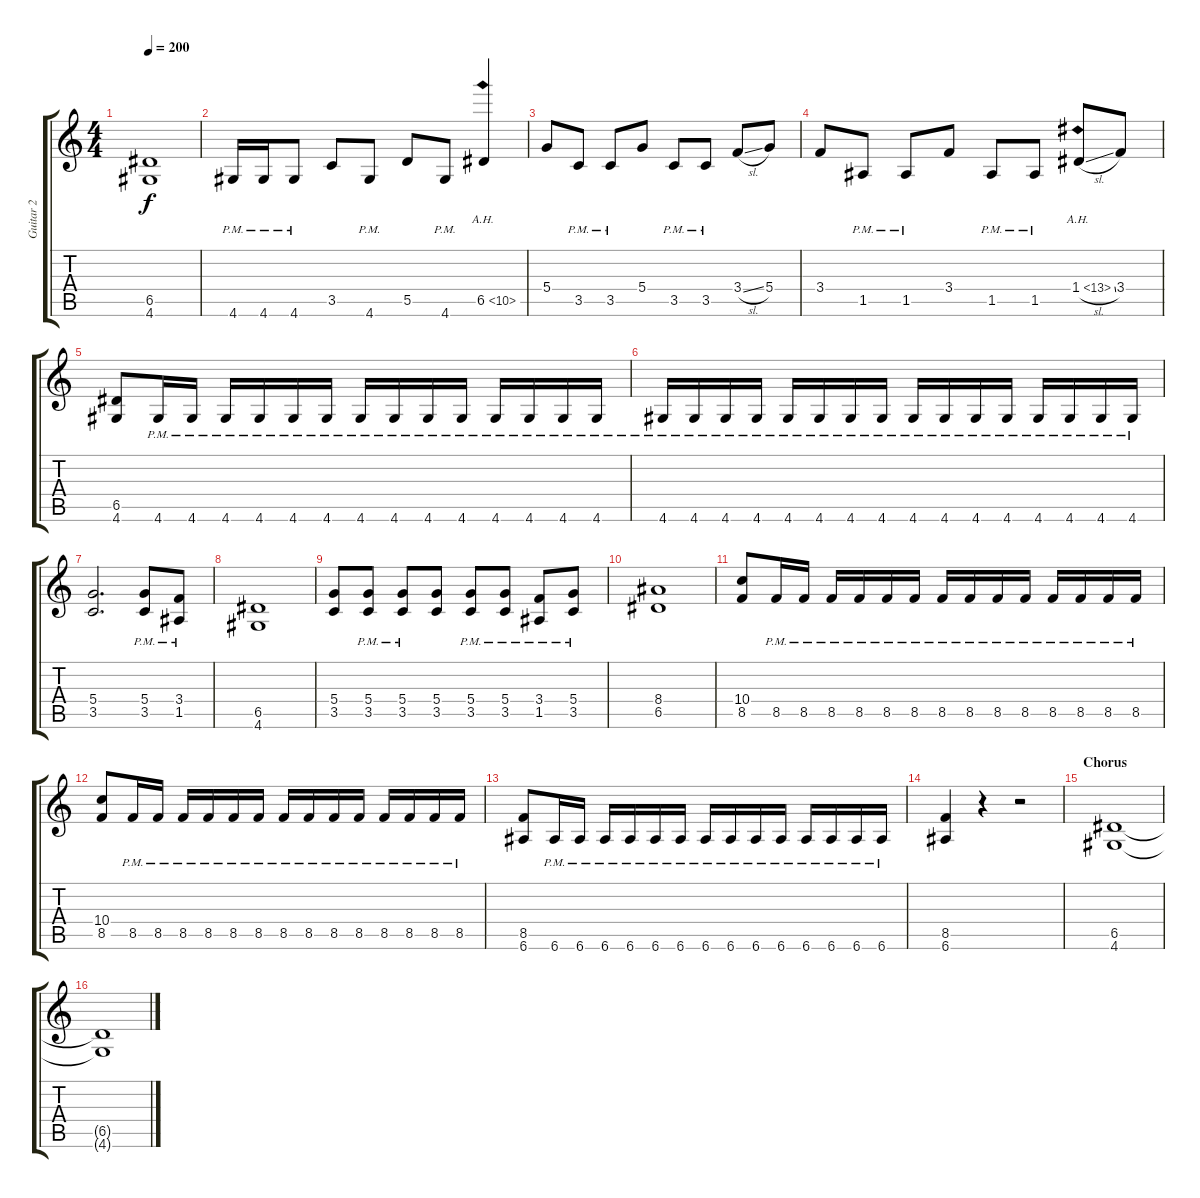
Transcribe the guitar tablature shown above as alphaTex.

\track ("Guitar 2" "Guitar 2") {instrument distortionguitar}
\staff {score tabs}
\tuning (E4 B3 G3 D3 A2 E2) {hide}
\ts (4 4)
\tempo 200
\clef g2
\ks c
(6.5 4.6).1{dy f} |
4.6{pm}.16 4.6{pm}.16 4.6{pm}.8 3.5.8 4.6{pm}.8 5.5.8 4.6{pm}.8 6.5{ah 4}.4 |
5.4.8 3.5{pm}.8 3.5{pm}.8 5.4.8 3.5{pm}.8 3.5{pm}.8 3.4{sl}.8 5.4.8 |
3.4.8 1.5{pm}.8 1.5{pm}.8 3.4.8 1.5{pm}.8 1.5{pm}.8 1.4{ah 12 sl}.8 3.4.8 |
(6.5 4.6).8 4.6{pm}.16 4.6{pm}.16 4.6{pm}.16 4.6{pm}.16 4.6{pm}.16 4.6{pm}.16 4.6{pm}.16 4.6{pm}.16 4.6{pm}.16 4.6{pm}.16 4.6{pm}.16 4.6{pm}.16 4.6{pm}.16 4.6{pm}.16 |
4.6{pm}.16 4.6{pm}.16 4.6{pm}.16 4.6{pm}.16 4.6{pm}.16 4.6{pm}.16 4.6{pm}.16 4.6{pm}.16 4.6{pm}.16 4.6{pm}.16 4.6{pm}.16 4.6{pm}.16 4.6{pm}.16 4.6{pm}.16 4.6{pm}.16 4.6{pm}.16 |
(5.4 3.5).2{d} (5.4{pm} 3.5{pm}).8 (3.4{pm} 1.5{pm}).8 |
(6.5 4.6).1 |
(5.4 3.5).8 (5.4{pm} 3.5{pm}).8 (5.4{pm} 3.5{pm}).8 (5.4 3.5).8 (5.4{pm} 3.5{pm}).8 (5.4{pm} 3.5{pm}).8 (3.4{pm} 1.5{pm}).8 (5.4{pm} 3.5{pm}).8 |
(8.4 6.5).1 |
(10.4 8.5).8 8.5{pm}.16 8.5{pm}.16 8.5{pm}.16 8.5{pm}.16 8.5{pm}.16 8.5{pm}.16 8.5{pm}.16 8.5{pm}.16 8.5{pm}.16 8.5{pm}.16 8.5{pm}.16 8.5{pm}.16 8.5{pm}.16 8.5{pm}.16 |
(10.4 8.5).8 8.5{pm}.16 8.5{pm}.16 8.5{pm}.16 8.5{pm}.16 8.5{pm}.16 8.5{pm}.16 8.5{pm}.16 8.5{pm}.16 8.5{pm}.16 8.5{pm}.16 8.5{pm}.16 8.5{pm}.16 8.5{pm}.16 8.5{pm}.16 |
(8.5 6.6).8 6.6{pm}.16 6.6{pm}.16 6.6{pm}.16 6.6{pm}.16 6.6{pm}.16 6.6{pm}.16 6.6{pm}.16 6.6{pm}.16 6.6{pm}.16 6.6{pm}.16 6.6{pm}.16 6.6{pm}.16 6.6{pm}.16 6.6{pm}.16 |
(8.5 6.6).4 r.4 r.2 |
\section ("" "Chorus")
(6.5 4.6).1 |
(6.5{t} 4.6{t}).1
